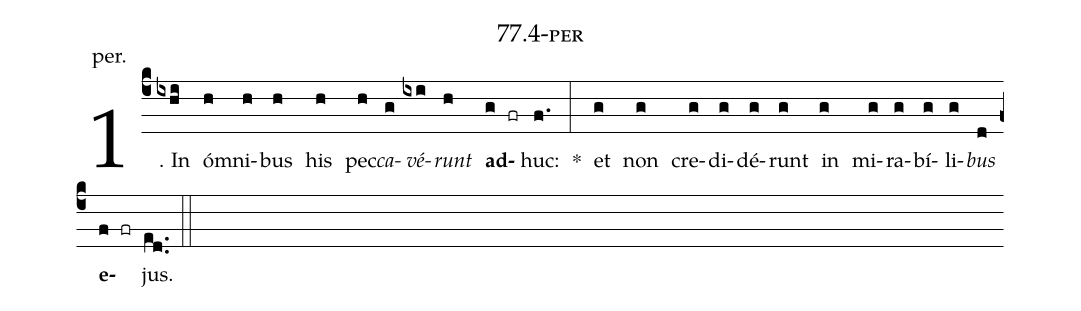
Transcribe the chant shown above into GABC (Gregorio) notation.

name: 77.4-per;
annotation: per.;
%%
(c4)1. In(ixhi) óm(h)ni(h)bus(h) his(h) pec(h)<i>ca</i>(g)<i>vé</i>(ixi)<i>runt</i>(h) <b>ad</b>(g fr)huc:(f.) *(:) et(g) non(g) cre(g)di(g)dé(g)runt(g) in(g) mi(g)ra(g)bí(g)li(g)<i>bus</i>(d) <b>e</b>(f fr)jus.(ed..) (::)


%E(g) u(g) o(g) u(d) a(f) e.(ed..) (::)
